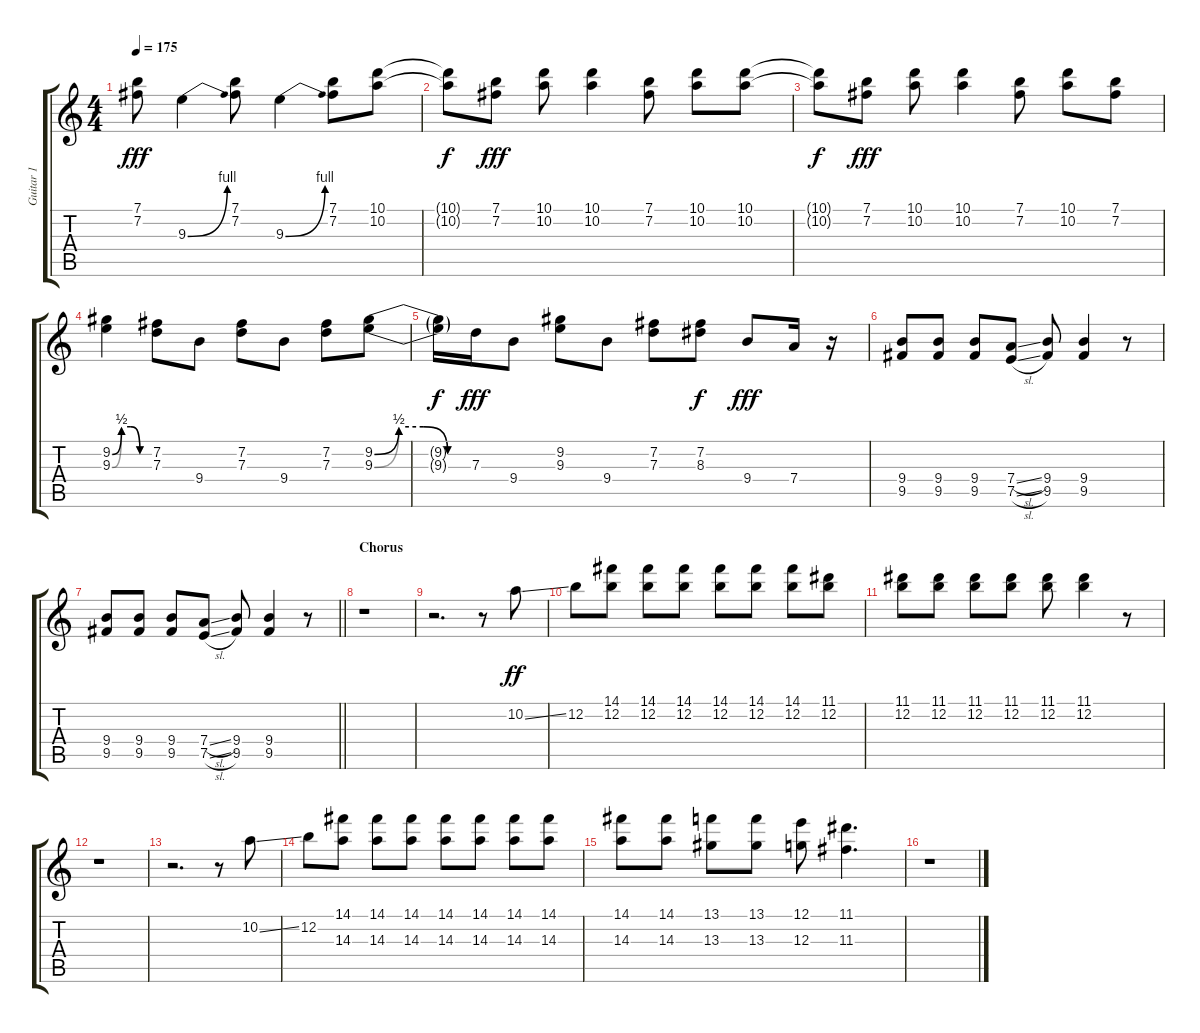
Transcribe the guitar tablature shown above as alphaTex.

\track ("Guitar 1" "Guitar 1") {instrument distortionguitar}
\staff {score tabs}
\tuning (E4 B3 G3 D3 A2 E2) {hide}
\ts (4 4)
\tempo 175
\clef g2
\ks c
(7.1 7.2).8{dy fff} 9.3{be (bend 0 0 60 4)}.4 (7.1 7.2).8 9.3{be (bend 0 0 60 4)}.4 (7.1 7.2).8 (10.1 10.2).8 |
(10.1{t} 10.2{t}).8{dy f} (7.1 7.2).8{dy fff} (10.1 10.2).8 (10.1 10.2).4 (7.1 7.2).8 (10.1 10.2).8 (10.1 10.2).8 |
(10.1{t} 10.2{t}).8{dy f} (7.1 7.2).8{dy fff} (10.1 10.2).8 (10.1 10.2).4 (7.1 7.2).8 (10.1 10.2).8 (7.1 7.2).8 |
(9.2{be (custom 0 0 15 2 30 2 45 0 60 0)} 9.3{be (custom 0 0 15 2 30 2 45 0 60 0)}).4 (7.2 7.3).8 9.4.8 (7.2 7.3).8 9.4.8 (7.2 7.3).8 (9.2{be (custom 0 0 15 2 30 2 45 0 60 0)} 9.3{be (custom 0 0 15 2 30 2 45 0 60 0)}).8 |
(9.2{t} 9.3{t}).16{dy f} 7.3.16{dy fff} 9.4.8 (9.2 9.3).8 9.4.8 (7.2 7.3).8 (7.2 8.3).8{dy f} 9.4.8{dy fff} 7.4.16 r.16 |
(9.4 9.5).8 (9.4 9.5).8 (9.4 9.5).8 (7.4{sl} 7.5{sl}).8 (9.4 9.5).8 (9.4 9.5).4 r.8 |
\barLineRight lightlight
(9.4 9.5).8 (9.4 9.5).8 (9.4 9.5).8 (7.4{sl} 7.5{sl}).8 (9.4 9.5).8 (9.4 9.5).4 r.8 |
\section ("" "Chorus")
r.1 |
r.2{d} r.8 10.2{ss}.8{dy ff} |
12.2.8 (14.1 12.2).8 (14.1 12.2).8 (14.1 12.2).8 (14.1 12.2).8 (14.1 12.2).8 (14.1 12.2).8 (11.1 12.2).8 |
(11.1 12.2).8 (11.1 12.2).8 (11.1 12.2).8 (11.1 12.2).8 (11.1 12.2).8 (11.1 12.2).4 r.8 |
r.1 |
r.2{d} r.8 10.2{ss}.8 |
12.2.8 (14.1 14.3).8 (14.1 14.3).8 (14.1 14.3).8 (14.1 14.3).8 (14.1 14.3).8 (14.1 14.3).8 (14.1 14.3).8 |
(14.1 14.3).8 (14.1 14.3).8 (13.1 13.3).8 (13.1 13.3).8 (12.1 12.3).8 (11.1 11.3).4{d} |
r.1
